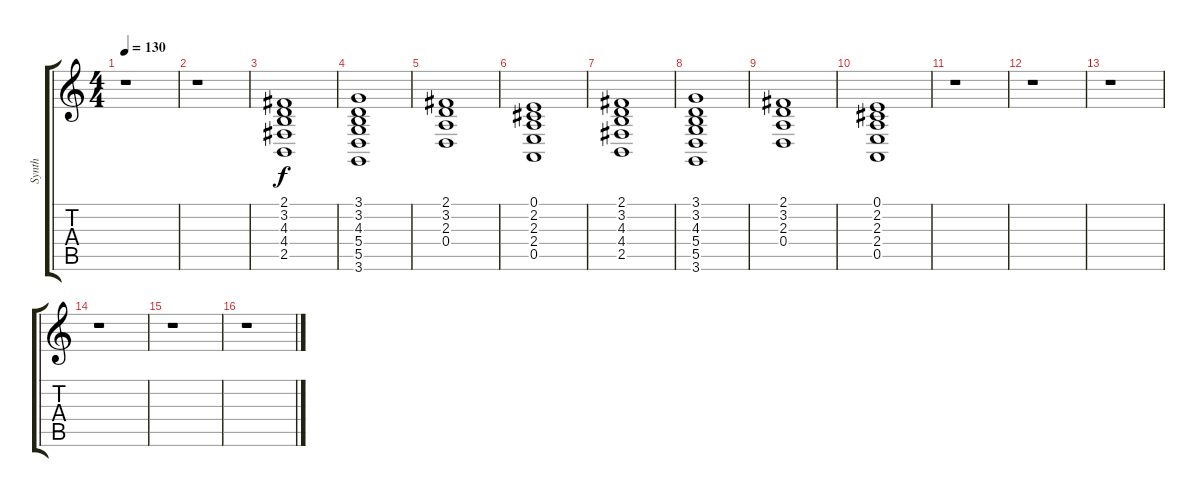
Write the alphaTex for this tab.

\track ("Synth" "Synth") {instrument pad7halo bank 255}
\staff {score tabs}
\tuning (E4 B3 G3 D3 A2 E2) {hide}
\ts (4 4)
\tempo 130
\clef g2
\ks c
r.1{dy f} |
r.1 |
(2.1 3.2 4.3 4.4 2.5).1 |
(3.1 3.2 4.3 5.4 5.5 3.6).1 |
(2.1 3.2 2.3 0.4).1 |
(0.1 2.2 2.3 2.4 0.5).1 |
(2.1 3.2 4.3 4.4 2.5).1 |
(3.1 3.2 4.3 5.4 5.5 3.6).1 |
(2.1 3.2 2.3 0.4).1 |
(0.1 2.2 2.3 2.4 0.5).1 |
r.1 |
r.1 |
r.1 |
r.1 |
r.1 |
r.1
